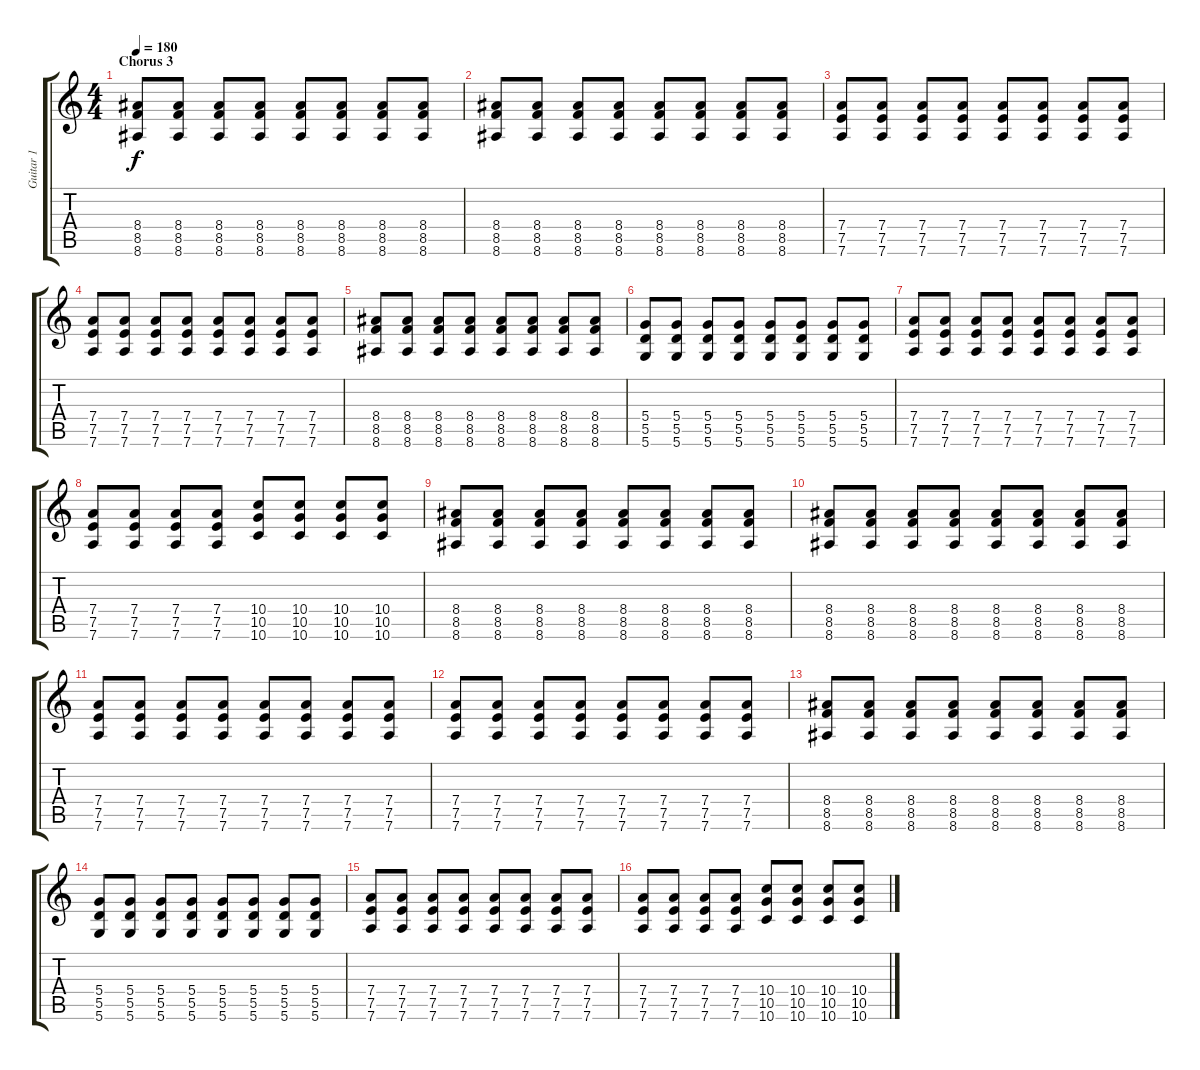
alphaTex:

\track ("Guitar 1" "Guitar 1") {instrument distortionguitar}
\staff {score tabs}
\tuning (E4 B3 G3 D3 A2 D2) {hide}
\ts (4 4)
\section ("" "Chorus 3")
\tempo 180
\clef g2
\ks c
(8.4 8.5 8.6).8{dy f} (8.4 8.5 8.6).8 (8.4 8.5 8.6).8 (8.4 8.5 8.6).8 (8.4 8.5 8.6).8 (8.4 8.5 8.6).8 (8.4 8.5 8.6).8 (8.4 8.5 8.6).8 |
(8.4 8.5 8.6).8 (8.4 8.5 8.6).8 (8.4 8.5 8.6).8 (8.4 8.5 8.6).8 (8.4 8.5 8.6).8 (8.4 8.5 8.6).8 (8.4 8.5 8.6).8 (8.4 8.5 8.6).8 |
(7.4 7.5 7.6).8 (7.4 7.5 7.6).8 (7.4 7.5 7.6).8 (7.4 7.5 7.6).8 (7.4 7.5 7.6).8 (7.4 7.5 7.6).8 (7.4 7.5 7.6).8 (7.4 7.5 7.6).8 |
(7.4 7.5 7.6).8 (7.4 7.5 7.6).8 (7.4 7.5 7.6).8 (7.4 7.5 7.6).8 (7.4 7.5 7.6).8 (7.4 7.5 7.6).8 (7.4 7.5 7.6).8 (7.4 7.5 7.6).8 |
(8.4 8.5 8.6).8 (8.4 8.5 8.6).8 (8.4 8.5 8.6).8 (8.4 8.5 8.6).8 (8.4 8.5 8.6).8 (8.4 8.5 8.6).8 (8.4 8.5 8.6).8 (8.4 8.5 8.6).8 |
(5.4 5.5 5.6).8 (5.4 5.5 5.6).8 (5.4 5.5 5.6).8 (5.4 5.5 5.6).8 (5.4 5.5 5.6).8 (5.4 5.5 5.6).8 (5.4 5.5 5.6).8 (5.4 5.5 5.6).8 |
(7.4 7.5 7.6).8 (7.4 7.5 7.6).8 (7.4 7.5 7.6).8 (7.4 7.5 7.6).8 (7.4 7.5 7.6).8 (7.4 7.5 7.6).8 (7.4 7.5 7.6).8 (7.4 7.5 7.6).8 |
(7.4 7.5 7.6).8 (7.4 7.5 7.6).8 (7.4 7.5 7.6).8 (7.4 7.5 7.6).8 (10.4 10.5 10.6).8 (10.4 10.5 10.6).8 (10.4 10.5 10.6).8 (10.4 10.5 10.6).8 |
(8.4 8.5 8.6).8 (8.4 8.5 8.6).8 (8.4 8.5 8.6).8 (8.4 8.5 8.6).8 (8.4 8.5 8.6).8 (8.4 8.5 8.6).8 (8.4 8.5 8.6).8 (8.4 8.5 8.6).8 |
(8.4 8.5 8.6).8 (8.4 8.5 8.6).8 (8.4 8.5 8.6).8 (8.4 8.5 8.6).8 (8.4 8.5 8.6).8 (8.4 8.5 8.6).8 (8.4 8.5 8.6).8 (8.4 8.5 8.6).8 |
(7.4 7.5 7.6).8 (7.4 7.5 7.6).8 (7.4 7.5 7.6).8 (7.4 7.5 7.6).8 (7.4 7.5 7.6).8 (7.4 7.5 7.6).8 (7.4 7.5 7.6).8 (7.4 7.5 7.6).8 |
(7.4 7.5 7.6).8 (7.4 7.5 7.6).8 (7.4 7.5 7.6).8 (7.4 7.5 7.6).8 (7.4 7.5 7.6).8 (7.4 7.5 7.6).8 (7.4 7.5 7.6).8 (7.4 7.5 7.6).8 |
(8.4 8.5 8.6).8 (8.4 8.5 8.6).8 (8.4 8.5 8.6).8 (8.4 8.5 8.6).8 (8.4 8.5 8.6).8 (8.4 8.5 8.6).8 (8.4 8.5 8.6).8 (8.4 8.5 8.6).8 |
(5.4 5.5 5.6).8 (5.4 5.5 5.6).8 (5.4 5.5 5.6).8 (5.4 5.5 5.6).8 (5.4 5.5 5.6).8 (5.4 5.5 5.6).8 (5.4 5.5 5.6).8 (5.4 5.5 5.6).8 |
(7.4 7.5 7.6).8 (7.4 7.5 7.6).8 (7.4 7.5 7.6).8 (7.4 7.5 7.6).8 (7.4 7.5 7.6).8 (7.4 7.5 7.6).8 (7.4 7.5 7.6).8 (7.4 7.5 7.6).8 |
(7.4 7.5 7.6).8 (7.4 7.5 7.6).8 (7.4 7.5 7.6).8 (7.4 7.5 7.6).8 (10.4 10.5 10.6).8 (10.4 10.5 10.6).8 (10.4 10.5 10.6).8 (10.4 10.5 10.6).8
